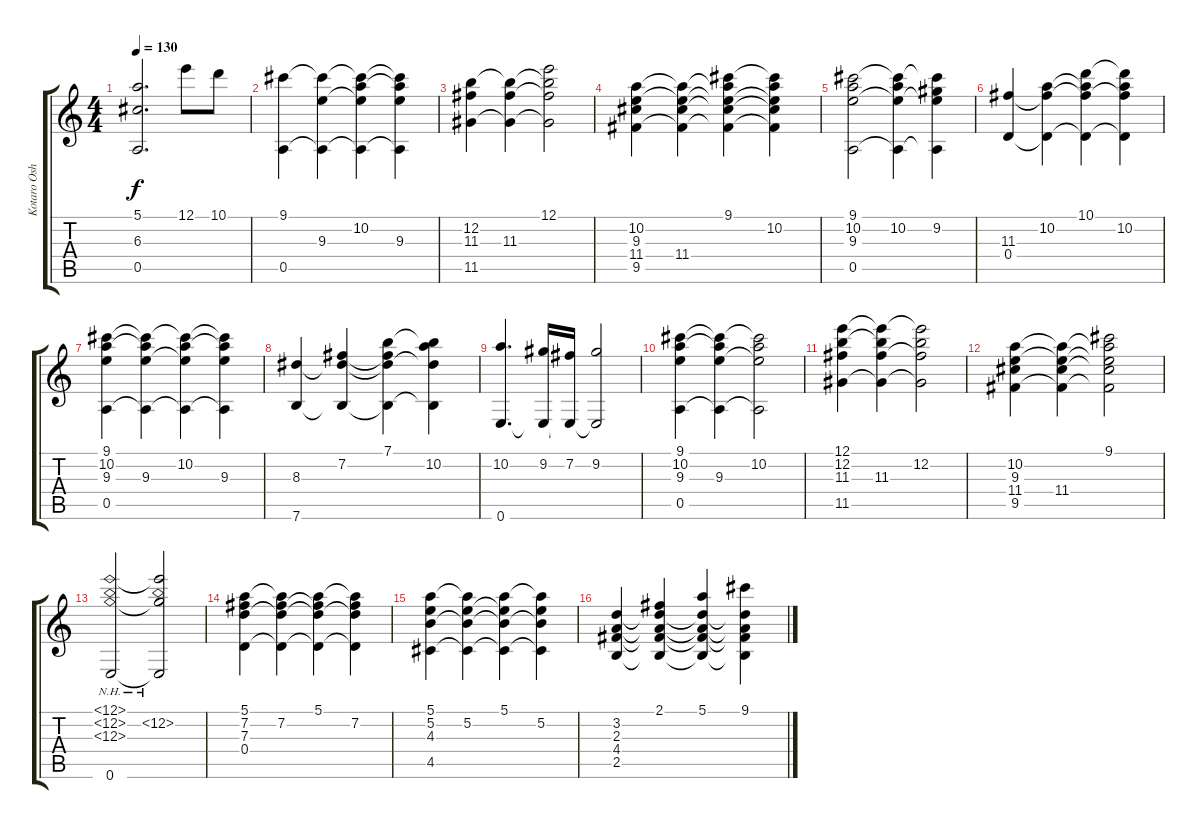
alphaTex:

\track ("Kotaro Oshio" "Kotaro Osh") {instrument acousticguitarnylon}
\staff {score tabs}
\tuning (E4 B3 G3 D3 A2 E2) {hide}
\ts (4 4)
\tempo 130
\clef g2
\ks c
(5.1{t} 6.3{t} 0.5{t}).2{d dy f} 12.1.8 10.1.8 |
(9.1 0.5).4 (9.1{t} 9.3 0.5{t}).4 (9.1{t} 10.2 9.3{t} 0.5{t}).4 (9.1{t} 10.2{t} 9.3 0.5{t}).4 |
(12.2 11.3 11.5).4 (12.2{t} 11.3 11.5{t}).4 (12.1 12.2{t} 11.3{t} 11.5{t}).2 |
(10.2 9.3 11.4 9.5).4 (10.2{t} 9.3{t} 11.4 9.5{t}).4 (9.1 10.2{t} 9.3{t} 11.4{t} 9.5{t}).4 (9.1{t} 10.2 9.3{t} 11.4{t} 9.5{t}).4 |
(9.1 10.2 9.3 0.5).2 (9.1{t} 10.2 9.3{t} 0.5{t}).4 (9.1{t} 9.2 9.3{t} 0.5{t}).4 |
(11.3 0.4).4 (10.2 11.3{t} 0.4{t}).4 (10.1 10.2{t} 11.3{t} 0.4{t}).4 (10.1{t} 10.2 11.3{t} 0.4{t}).4 |
(9.1 10.2 9.3 0.5).4 (9.1{t} 10.2{t} 9.3 0.5{t}).4 (9.1{t} 10.2 9.3{t} 0.5{t}).4 (9.1{t} 10.2{t} 9.3 0.5{t}).4 |
(8.3 7.6).4 (7.2 8.3{t} 7.6{t}).4 (7.1 7.2{t} 8.3{t} 7.6{t}).4 (7.1{t} 10.2 8.3{t} 7.6{t}).4 |
(10.2 0.6).4{d} (9.2 0.6{t}).16 (7.2 0.6{t}).16 (9.2 0.6{t}).2 |
(9.1 10.2 9.3 0.5).4 (9.1{t} 10.2{t} 9.3 0.5{t}).4 (9.1{t} 10.2 9.3{t} 0.5{t}).2 |
(12.1 12.2 11.3 11.5).4 (12.1{t} 12.2{t} 11.3 11.5{t}).4 (12.1{t} 12.2 11.3{t} 11.5{t}).2 |
(10.2 9.3 11.4 9.5).4 (10.2{t} 9.3{t} 11.4 9.5{t}).4 (9.1 10.2{t} 9.3{t} 11.4{t} 9.5{t}).2 |
(12.1{nh} 12.2{nh} 12.3{nh} 0.6).2 (12.1{t} 12.2{nh} 12.3{t} 0.6{t}).2 |
(5.1 7.2 7.3 0.4).4 (5.1{t} 7.2 7.3{t} 0.4{t}).4 (5.1 7.2{t} 7.3{t} 0.4{t}).4 (5.1{t} 7.2 7.3{t} 0.4{t}).4 |
(5.1 5.2 4.3 4.5).4 (5.1{t} 5.2 4.3{t} 4.5{t}).4 (5.1 5.2{t} 4.3{t} 4.5{t}).4 (5.1{t} 5.2 4.3{t} 4.5{t}).4 |
(3.2 2.3 4.4 2.5).4 (2.1 3.2{t} 2.3{t} 4.4{t} 2.5{t}).4 (5.1 3.2{t} 2.3{t} 4.4{t} 2.5{t}).4 (9.1 3.2{t} 2.3{t} 4.4{t} 2.5{t}).4
